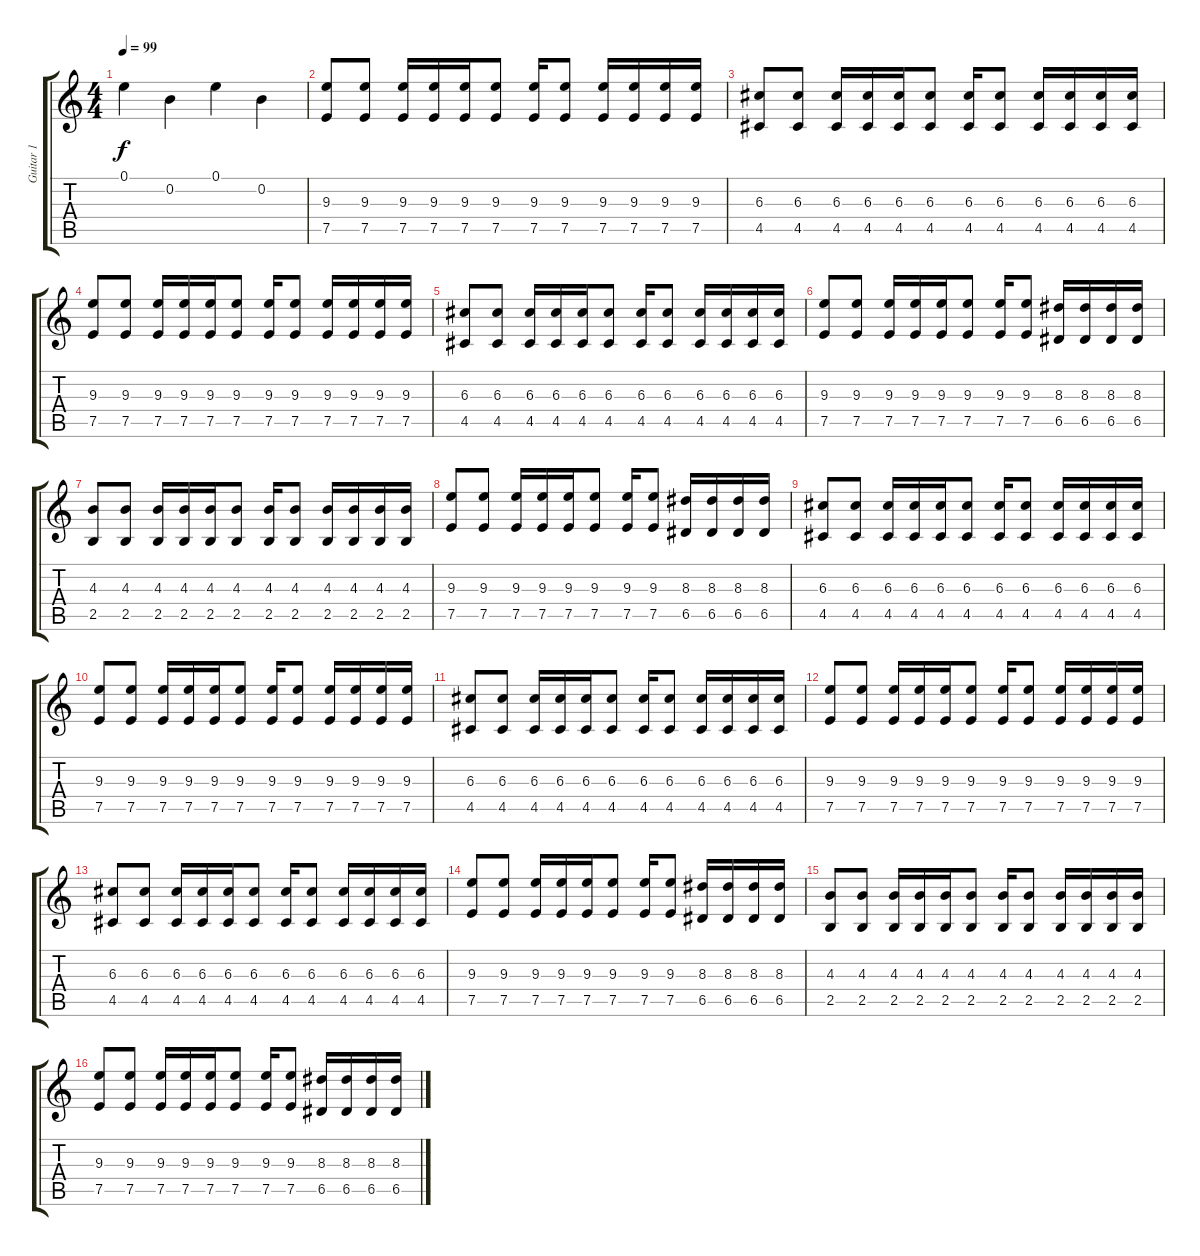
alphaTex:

\track ("Guitar 1" "Guitar 1") {instrument acousticguitarsteel}
\staff {score tabs}
\tuning (E4 B3 G3 D3 A2 E2) {hide}
\ts (4 4)
\tempo 99
\clef g2
\ks c
0.1.4{dy f} 0.2.4 0.1.4 0.2.4 |
(9.3 7.5).8 (9.3 7.5).8 (9.3 7.5).16 (9.3 7.5).16 (9.3 7.5).16 (9.3 7.5).8 (9.3 7.5).16 (9.3 7.5).8 (9.3 7.5).16 (9.3 7.5).16 (9.3 7.5).16 (9.3 7.5).16 |
(6.3 4.5).8 (6.3 4.5).8 (6.3 4.5).16 (6.3 4.5).16 (6.3 4.5).16 (6.3 4.5).8 (6.3 4.5).16 (6.3 4.5).8 (6.3 4.5).16 (6.3 4.5).16 (6.3 4.5).16 (6.3 4.5).16 |
(9.3 7.5).8 (9.3 7.5).8 (9.3 7.5).16 (9.3 7.5).16 (9.3 7.5).16 (9.3 7.5).8 (9.3 7.5).16 (9.3 7.5).8 (9.3 7.5).16 (9.3 7.5).16 (9.3 7.5).16 (9.3 7.5).16 |
(6.3 4.5).8 (6.3 4.5).8 (6.3 4.5).16 (6.3 4.5).16 (6.3 4.5).16 (6.3 4.5).8 (6.3 4.5).16 (6.3 4.5).8 (6.3 4.5).16 (6.3 4.5).16 (6.3 4.5).16 (6.3 4.5).16 |
(9.3 7.5).8 (9.3 7.5).8 (9.3 7.5).16 (9.3 7.5).16 (9.3 7.5).16 (9.3 7.5).8 (9.3 7.5).16 (9.3 7.5).8 (8.3 6.5).16 (8.3 6.5).16 (8.3 6.5).16 (8.3 6.5).16 |
(4.3 2.5).8 (4.3 2.5).8 (4.3 2.5).16 (4.3 2.5).16 (4.3 2.5).16 (4.3 2.5).8 (4.3 2.5).16 (4.3 2.5).8 (4.3 2.5).16 (4.3 2.5).16 (4.3 2.5).16 (4.3 2.5).16 |
(9.3 7.5).8 (9.3 7.5).8 (9.3 7.5).16 (9.3 7.5).16 (9.3 7.5).16 (9.3 7.5).8 (9.3 7.5).16 (9.3 7.5).8 (8.3 6.5).16 (8.3 6.5).16 (8.3 6.5).16 (8.3 6.5).16 |
(6.3 4.5).8 (6.3 4.5).8 (6.3 4.5).16 (6.3 4.5).16 (6.3 4.5).16 (6.3 4.5).8 (6.3 4.5).16 (6.3 4.5).8 (6.3 4.5).16 (6.3 4.5).16 (6.3 4.5).16 (6.3 4.5).16 |
(9.3 7.5).8 (9.3 7.5).8 (9.3 7.5).16 (9.3 7.5).16 (9.3 7.5).16 (9.3 7.5).8 (9.3 7.5).16 (9.3 7.5).8 (9.3 7.5).16 (9.3 7.5).16 (9.3 7.5).16 (9.3 7.5).16 |
(6.3 4.5).8 (6.3 4.5).8 (6.3 4.5).16 (6.3 4.5).16 (6.3 4.5).16 (6.3 4.5).8 (6.3 4.5).16 (6.3 4.5).8 (6.3 4.5).16 (6.3 4.5).16 (6.3 4.5).16 (6.3 4.5).16 |
(9.3 7.5).8 (9.3 7.5).8 (9.3 7.5).16 (9.3 7.5).16 (9.3 7.5).16 (9.3 7.5).8 (9.3 7.5).16 (9.3 7.5).8 (9.3 7.5).16 (9.3 7.5).16 (9.3 7.5).16 (9.3 7.5).16 |
(6.3 4.5).8 (6.3 4.5).8 (6.3 4.5).16 (6.3 4.5).16 (6.3 4.5).16 (6.3 4.5).8 (6.3 4.5).16 (6.3 4.5).8 (6.3 4.5).16 (6.3 4.5).16 (6.3 4.5).16 (6.3 4.5).16 |
(9.3 7.5).8 (9.3 7.5).8 (9.3 7.5).16 (9.3 7.5).16 (9.3 7.5).16 (9.3 7.5).8 (9.3 7.5).16 (9.3 7.5).8 (8.3 6.5).16 (8.3 6.5).16 (8.3 6.5).16 (8.3 6.5).16 |
(4.3 2.5).8 (4.3 2.5).8 (4.3 2.5).16 (4.3 2.5).16 (4.3 2.5).16 (4.3 2.5).8 (4.3 2.5).16 (4.3 2.5).8 (4.3 2.5).16 (4.3 2.5).16 (4.3 2.5).16 (4.3 2.5).16 |
(9.3 7.5).8 (9.3 7.5).8 (9.3 7.5).16 (9.3 7.5).16 (9.3 7.5).16 (9.3 7.5).8 (9.3 7.5).16 (9.3 7.5).8 (8.3 6.5).16 (8.3 6.5).16 (8.3 6.5).16 (8.3 6.5).16
